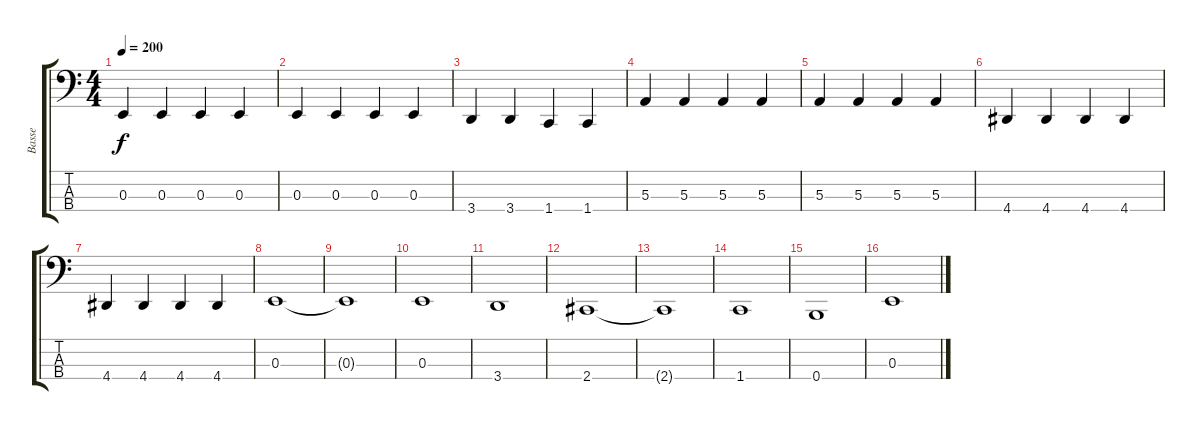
\track ("Basse" "Basse") {instrument electricbassfinger}
\staff {score tabs}
\tuning (D2 A1 E1 B0) {hide}
\ts (4 4)
\tempo 200
\clef f4
\ks c
0.3.4{dy f} 0.3.4 0.3.4 0.3.4 |
0.3.4 0.3.4 0.3.4 0.3.4 |
3.4.4 3.4.4 1.4.4 1.4.4 |
5.3.4 5.3.4 5.3.4 5.3.4 |
5.3.4 5.3.4 5.3.4 5.3.4 |
4.4.4 4.4.4 4.4.4 4.4.4 |
4.4.4 4.4.4 4.4.4 4.4.4 |
\section ("" "")
0.3.1 |
0.3{t}.1 |
0.3.1 |
3.4.1 |
2.4.1 |
2.4{t}.1 |
1.4.1 |
0.4.1 |
0.3.1
